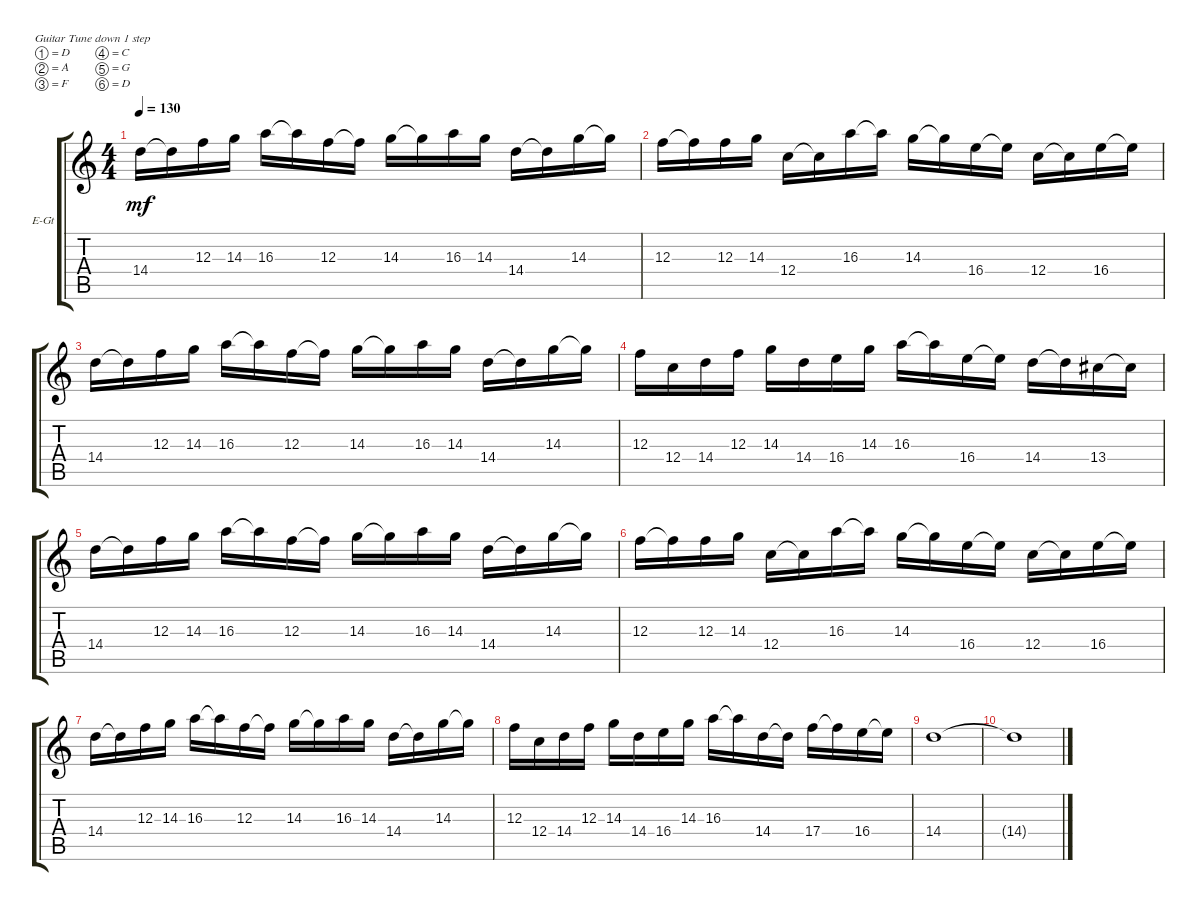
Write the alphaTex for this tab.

\defaultSystemsLayout 4
\bracketExtendMode groupsimilarinstruments
\firstSystemTrackNameOrientation horizontal
\otherSystemsTrackNameOrientation horizontal
\track ("Electric Guitar" "E-Gt") {instrument distortionguitar}
\staff {score tabs}
\tuning (D4 A3 F3 C3 G2 D2)
\ts (4 4)
\tempo 130
\clef g2
\ks c
14.4.16{dy mf} 14.4{t}.16 12.3.16 14.3.16 16.3.16 16.3{t}.16 12.3.16 12.3{t}.16 14.3.16 14.3{t}.16 16.3.16 14.3.16 14.4.16 14.4{t}.16 14.3.16 14.3{t}.16 |
12.3.16 12.3{t}.16 12.3.16 14.3.16 12.4.16 12.4{t}.16 16.3.16 16.3{t}.16 14.3.16 14.3{t}.16 16.4.16 16.4{t}.16 12.4.16 12.4{t}.16 16.4.16 16.4{t}.16 |
14.4.16 14.4{t}.16 12.3.16 14.3.16 16.3.16 16.3{t}.16 12.3.16 12.3{t}.16 14.3.16 14.3{t}.16 16.3.16 14.3.16 14.4.16 14.4{t}.16 14.3.16 14.3{t}.16 |
12.3.16 12.4.16 14.4.16 12.3.16 14.3.16 14.4.16 16.4.16 14.3.16 16.3.16 16.3{t}.16 16.4.16 16.4{t}.16 14.4.16 14.4{t}.16 13.4.16 13.4{t}.16 |
14.4.16 14.4{t}.16 12.3.16 14.3.16 16.3.16 16.3{t}.16 12.3.16 12.3{t}.16 14.3.16 14.3{t}.16 16.3.16 14.3.16 14.4.16 14.4{t}.16 14.3.16 14.3{t}.16 |
12.3.16 12.3{t}.16 12.3.16 14.3.16 12.4.16 12.4{t}.16 16.3.16 16.3{t}.16 14.3.16 14.3{t}.16 16.4.16 16.4{t}.16 12.4.16 12.4{t}.16 16.4.16 16.4{t}.16 |
14.4.16 14.4{t}.16 12.3.16 14.3.16 16.3.16 16.3{t}.16 12.3.16 12.3{t}.16 14.3.16 14.3{t}.16 16.3.16 14.3.16 14.4.16 14.4{t}.16 14.3.16 14.3{t}.16 |
12.3.16 12.4.16 14.4.16 12.3.16 14.3.16 14.4.16 16.4.16 14.3.16 16.3.16 16.3{t}.16 14.4.16 14.4{t}.16 17.4.16 17.4{t}.16 16.4.16 16.4{t}.16 |
14.4.1 |
14.4{t}.1
